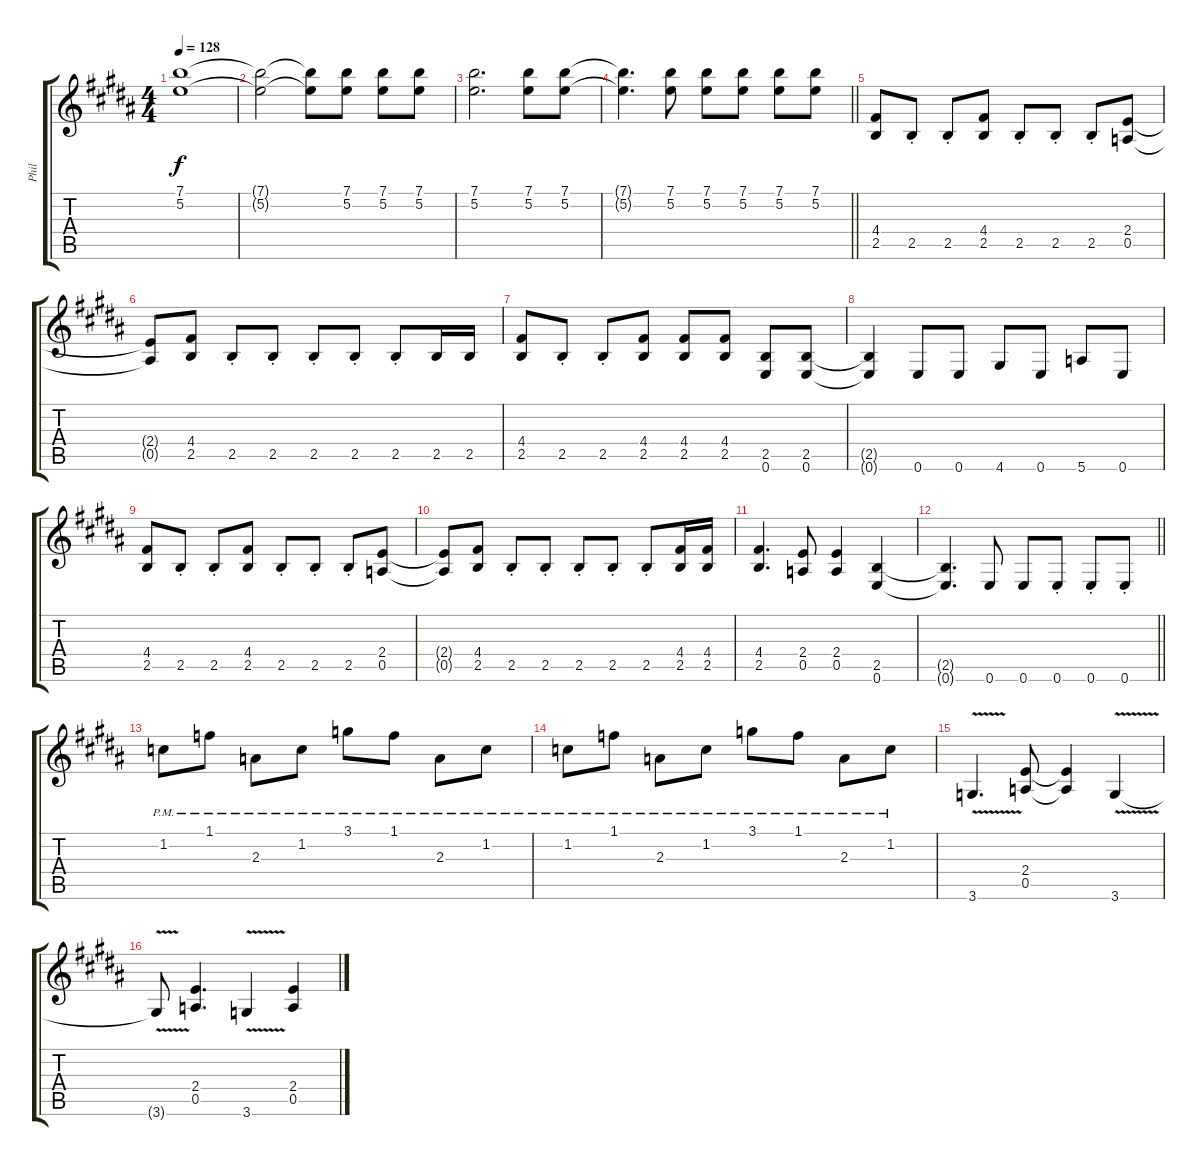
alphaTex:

\track ("Phil" "Phil") {instrument distortionguitar}
\staff {score tabs}
\tuning (E4 B3 G3 D3 A2 E2) {hide}
\ts (4 4)
\tempo 128
\clef g2
\ks b
(7.1 5.2).1{dy f} |
(7.1{t} 5.2{t}).2 (7.1{t} 5.2{t}).8 (7.1 5.2).8 (7.1 5.2).8 (7.1 5.2).8 |
(7.1 5.2).2{d} (7.1 5.2).8 (7.1 5.2).8 |
\barLineRight lightlight
(7.1{t} 5.2{t}).4{d} (7.1 5.2).8 (7.1 5.2).8 (7.1 5.2).8 (7.1 5.2).8 (7.1 5.2).8 |
(4.4 2.5).8 2.5{st}.8 2.5{st}.8 (4.4 2.5).8 2.5{st}.8 2.5{st}.8 2.5{st}.8 (2.4 0.5).8 |
(2.4{t} 0.5{t}).8 (4.4 2.5).8 2.5{st}.8 2.5{st}.8 2.5{st}.8 2.5{st}.8 2.5{st}.8 2.5.16 2.5.16 |
(4.4 2.5).8 2.5{st}.8 2.5{st}.8 (4.4 2.5).8 (4.4 2.5).8 (4.4 2.5).8 (2.5 0.6).8 (2.5 0.6).8 |
(2.5{t} 0.6{t}).4 0.6.8 0.6.8 4.6.8 0.6.8 5.6.8 0.6.8 |
(4.4 2.5).8 2.5{st}.8 2.5{st}.8 (4.4 2.5).8 2.5{st}.8 2.5{st}.8 2.5{st}.8 (2.4 0.5).8 |
(2.4{t} 0.5{t}).8 (4.4 2.5).8 2.5{st}.8 2.5{st}.8 2.5{st}.8 2.5{st}.8 2.5{st}.8 (4.4 2.5).16 (4.4 2.5).16 |
(4.4 2.5).4{d} (2.4 0.5).8 (2.4 0.5).4 (2.5 0.6).4 |
\barLineRight lightlight
(2.5{t} 0.6{t}).4{d} 0.6.8 0.6.8 0.6{st}.8 0.6{st}.8 0.6{st}.8 |
1.2{pm}.8 1.1{pm}.8 2.3{pm}.8 1.2{pm}.8 3.1{pm}.8 1.1{pm}.8 2.3{pm}.8 1.2{pm}.8 |
1.2{pm}.8 1.1{pm}.8 2.3{pm}.8 1.2{pm}.8 3.1{pm}.8 1.1{pm}.8 2.3{pm}.8 1.2{pm}.8 |
3.6{v}.4{d} (2.4 0.5).8 (2.4{t} 0.5{t}).4 3.6{v}.4 |
3.6{t}.8 (2.4 0.5).4{d} 3.6{v}.4 (2.4 0.5).4
